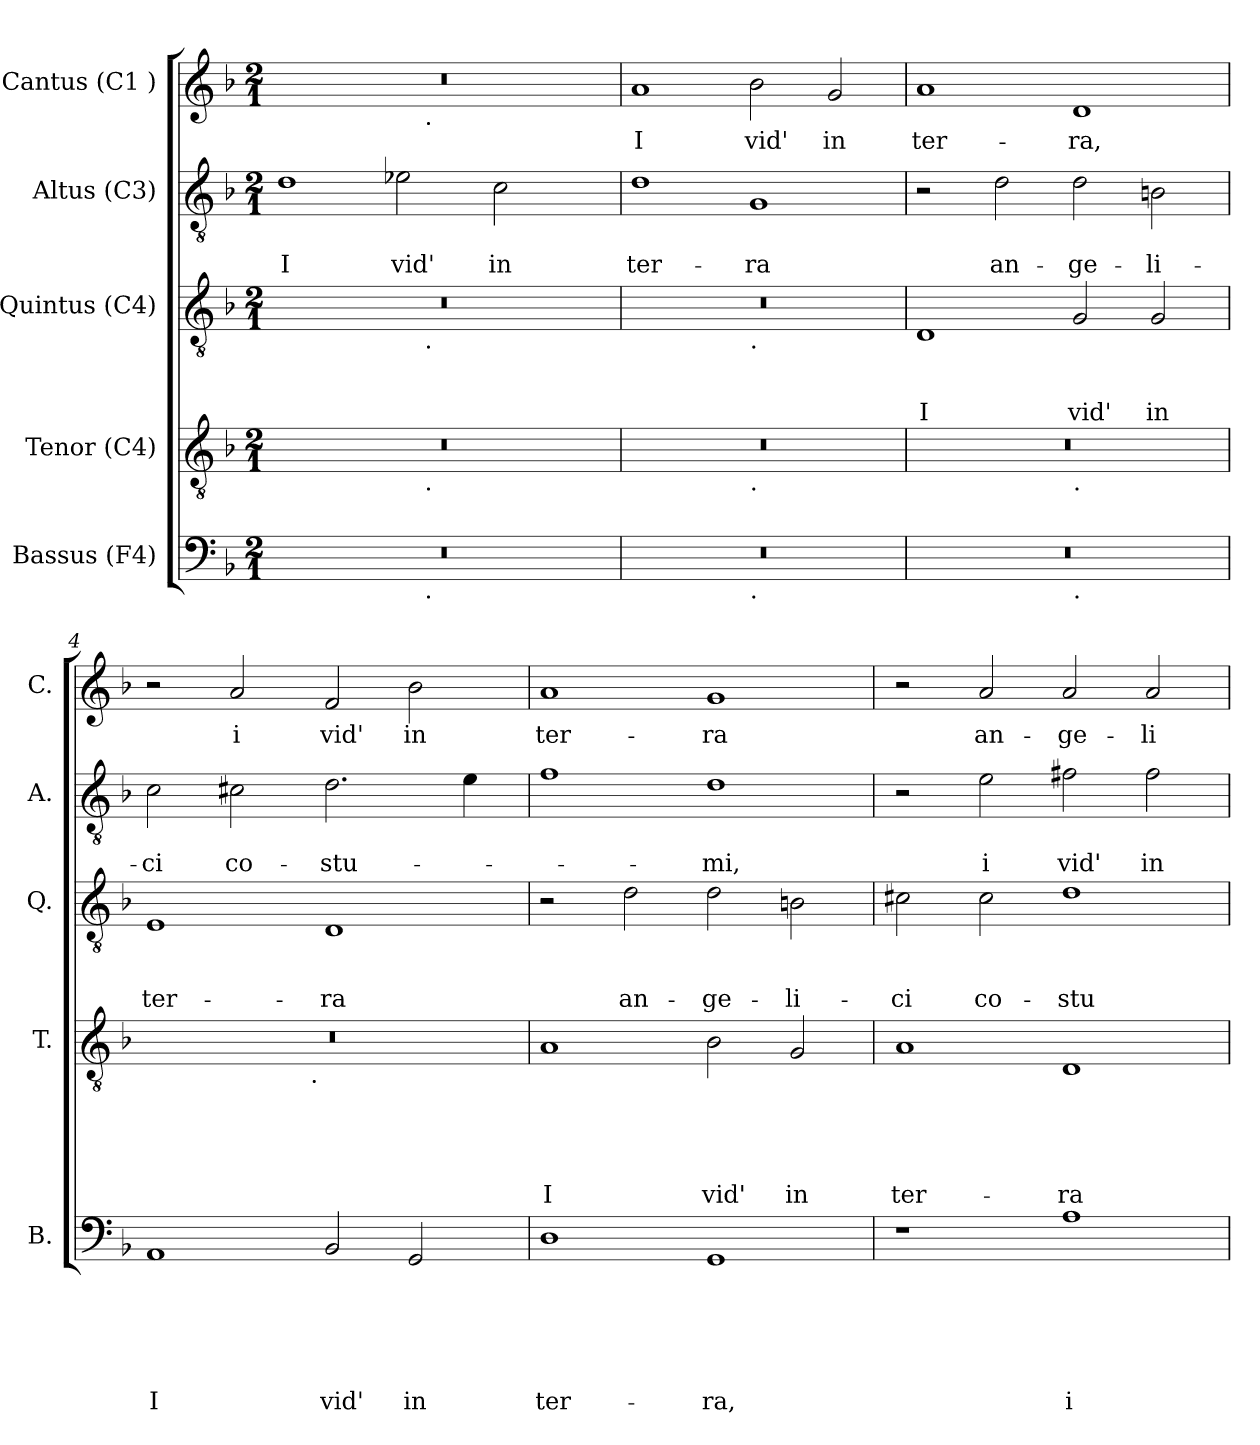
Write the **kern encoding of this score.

**kern	**text	**text	**text	**text	**text	**text	**kern	**text	**text	**text	**text	**text	**kern	**text	**text	**text	**kern	**text	**text	**kern	**text
*part5	*part5	*part5	*part5	*part5	*part5	*part5	*part4	*part4	*part4	*part4	*part4	*part4	*part3	*part3	*part3	*part3	*part2	*part2	*part2	*part1	*part1
*staff5	*staff5	*staff5	*staff5	*staff5	*staff5	*staff5	*staff4	*staff4	*staff4	*staff4	*staff4	*staff4	*staff3	*staff3	*staff3	*staff3	*staff2	*staff2	*staff2	*staff1	*staff1
*I"Bassus (F4)	*	*	*	*	*	*	*I"Tenor (C4)	*	*	*	*	*	*I"Quintus (C4)	*	*	*	*I"Altus (C3)	*	*	*I"Cantus (C1 )	*
*I'B.	*	*	*	*	*	*	*I'T.	*	*	*	*	*	*I'Q.	*	*	*	*I'A.	*	*	*I'C.	*
*clefF4	*	*	*	*	*	*	*clefGv2	*	*	*	*	*	*clefGv2	*	*	*	*clefGv2	*	*	*clefG2	*
*k[b-]	*	*	*	*	*	*	*k[b-]	*	*	*	*	*	*k[b-]	*	*	*	*k[b-]	*	*	*k[b-]	*
*F:	*	*	*	*	*	*	*F:	*	*	*	*	*	*F:	*	*	*	*F:	*	*	*F:	*
*M2/1	*	*	*	*	*	*	*M2/1	*	*	*	*	*	*M2/1	*	*	*	*M2/1	*	*	*M2/1	*
=1	=1	=1	=1	=1	=1	=1	=1	=1	=1	=1	=1	=1	=1	=1	=1	=1	=1	=1	=1	=1	=1
!	!	!	!	!	!	!	!	!	!	!	!	!	!	!	!	!	!	!	!LO:LY:b:rj	!	!
*^	*	*	*	*	*	*	*^	*	*	*	*	*	*^	*	*	*	*	*	*	*^	*
0r	1ryy	.	.	.	.	.	.	0r	1ryy	.	.	.	.	.	0r	1ryy	.	.	.	1d	.	I	0r	1ryy	.
!	!	!	!	!	!	!	!	!	!	!	!	!	!	!	!	!	!	!	!	!	!	!LO:LY:b	!	!	!
.	16.ryy	.	.	.	.	.	.	.	16.ryy	.	.	.	.	.	.	16.ryy	.	.	.	2e-X\	.	vid'	.	16.ryy	.
!	!	!	!	!	!	!	!	!	!	!	!	!	!	!	!	!	!	!	!	!	!	!	!	!LO:TX:b:t=.	!
!	!	!	!	!	!	!	!	!	!	!	!	!	!	!	!	!LO:TX:b:t=.	!	!	!	!	!	!	!	!	!
!	!	!	!	!	!	!	!	!	!LO:TX:b:t=.	!	!	!	!	!	!	!	!	!	!	!	!	!	!	!	!
!	!LO:TX:b:t=.	!	!	!	!	!	!	!	!	!	!	!	!	!	!	!	!	!	!	!	!	!	!	!	!
.	2ryy	.	.	.	.	.	.	.	2ryy	.	.	.	.	.	.	2ryy	.	.	.	.	.	.	.	2ryy	.
!	!	!	!	!	!	!	!	!	!	!	!	!	!	!	!	!	!	!	!	!	!	!LO:LY:b	!	!	!
.	.	.	.	.	.	.	.	.	.	.	.	.	.	.	.	.	.	.	.	2c\	.	in	.	.	.
.	4ryy	.	.	.	.	.	.	.	4ryy	.	.	.	.	.	.	4ryy	.	.	.	.	.	.	.	4ryy	.
.	8ryy	.	.	.	.	.	.	.	8ryy	.	.	.	.	.	.	8ryy	.	.	.	.	.	.	.	8ryy	.
.	32ryy	.	.	.	.	.	.	.	32ryy	.	.	.	.	.	.	32ryy	.	.	.	.	.	.	.	32ryy	.
=2	=2	=2	=2	=2	=2	=2	=2	=2	=2	=2	=2	=2	=2	=2	=2	=2	=2	=2	=2	=2	=2	=2	=2	=2	=2
!	!	!	!	!	!	!	!	!	!	!	!	!	!	!	!	!	!	!	!	!	!	!LO:LY:b	!	!	!LO:LY:b:rj
*	*	*	*	*	*	*	*	*	*	*	*	*	*	*	*	*	*	*	*	*	*	*	*v	*v	*
0r	1ryy	.	.	.	.	.	.	0r	1ryy	.	.	.	.	.	0r	1ryy	.	.	.	1d	.	ter-	1a	I
!	!	!	!	!	!	!	!	!	!	!	!	!	!	!	!	!LO:TX:b:t=.	!	!	!	!	!	!	!	!
!	!	!	!	!	!	!	!	!	!LO:TX:b:t=.	!	!	!	!	!	!	!	!	!	!	!	!	!	!	!
!	!LO:TX:b:t=.	!	!	!	!	!	!	!	!	!	!	!	!	!	!	!	!	!	!	!	!	!	!	!
!	!	!	!	!	!	!	!	!	!	!	!	!	!	!	!	!	!	!	!	!	!	!LO:LY:b	!	!LO:LY:b
.	1ryy	.	.	.	.	.	.	.	1ryy	.	.	.	.	.	.	1ryy	.	.	.	1G	.	-ra	2b-\	vid'
!	!	!	!	!	!	!	!	!	!	!	!	!	!	!	!	!	!	!	!	!	!	!	!	!LO:LY:b
.	.	.	.	.	.	.	.	.	.	.	.	.	.	.	.	.	.	.	.	.	.	.	2g/	in
=3	=3	=3	=3	=3	=3	=3	=3	=3	=3	=3	=3	=3	=3	=3	=3	=3	=3	=3	=3	=3	=3	=3	=3	=3
!	!	!	!	!	!	!	!	!	!	!	!	!	!	!	!	!	!	!	!LO:LY:b:rj	!	!	!	!	!LO:LY:b
*	*	*	*	*	*	*	*	*	*	*	*	*	*	*	*v	*v	*	*	*	*	*	*	*	*
0r	1ryy	.	.	.	.	.	.	0r	1ryy	.	.	.	.	.	1D	.	.	I	2r	.	.	1a	ter-
!	!	!	!	!	!	!	!	!	!	!	!	!	!	!	!	!	!	!	!	!	!LO:LY:b	!	!
.	.	.	.	.	.	.	.	.	.	.	.	.	.	.	.	.	.	.	2d\	.	an-	.	.
!	!	!	!	!	!	!	!	!	!LO:TX:b:t=.	!	!	!	!	!	!	!	!	!	!	!	!	!	!
!	!LO:TX:b:t=.	!	!	!	!	!	!	!	!	!	!	!	!	!	!	!	!	!	!	!	!	!	!
!	!	!	!	!	!	!	!	!	!	!	!	!	!	!	!	!	!	!LO:LY:b	!	!	!LO:LY:b	!	!LO:LY:b
.	1ryy	.	.	.	.	.	.	.	1ryy	.	.	.	.	.	2G/	.	.	vid'	2d\	.	-ge-	1d	-ra,
!	!	!	!	!	!	!	!	!	!	!	!	!	!	!	!	!	!	!LO:LY:b	!	!	!LO:LY:b	!	!
.	.	.	.	.	.	.	.	.	.	.	.	.	.	.	2G/	.	.	in	2Bn\	.	-li-	.	.
=4	=4	=4	=4	=4	=4	=4	=4	=4	=4	=4	=4	=4	=4	=4	=4	=4	=4	=4	=4	=4	=4	=4	=4
!	!	!	!	!	!	!	!LO:LY:b:rj	!	!	!	!	!	!	!	!	!	!	!LO:LY:b	!	!	!LO:LY:b	!	!
*v	*v	*	*	*	*	*	*	*	*	*	*	*	*	*	*	*	*	*	*	*	*	*	*
1AA	.	.	.	.	.	I	0r	2ryy	.	.	.	.	.	1E	.	.	ter-	2c\	.	-ci	2r	.
!	!	!	!	!	!	!	!	!	!	!	!	!	!	!	!	!	!	!	!	!LO:LY:b	!	!LO:LY:b
.	.	.	.	.	.	.	.	4...ryy	.	.	.	.	.	.	.	.	.	2c#X\	.	co-	2a/	i
!	!	!	!	!	!	!	!	!LO:TX:b:t=.	!	!	!	!	!	!	!	!	!	!	!	!	!	!
.	.	.	.	.	.	.	.	1ryy	.	.	.	.	.	.	.	.	.	.	.	.	.	.
!	!	!	!	!	!	!LO:LY:b	!	!	!	!	!	!	!	!	!	!	!LO:LY:b	!	!	!LO:LY:b	!	!LO:LY:b
2BB-/	.	.	.	.	.	vid'	.	.	.	.	.	.	.	1D	.	.	-ra	2.d\	.	-stu-	2f/	vid'
!	!	!	!	!	!	!LO:LY:b	!	!	!	!	!	!	!	!	!	!	!	!	!	!	!	!LO:LY:b
2GG/	.	.	.	.	.	in	.	.	.	.	.	.	.	.	.	.	.	.	.	.	2b-\	in
.	.	.	.	.	.	.	.	.	.	.	.	.	.	.	.	.	.	4e\	.	.	.	.
.	.	.	.	.	.	.	.	32ryy	.	.	.	.	.	.	.	.	.	.	.	.	.	.
!!LO:LB:g=z
=5	=5	=5	=5	=5	=5	=5	=5	=5	=5	=5	=5	=5	=5	=5	=5	=5	=5	=5	=5	=5	=5	=5
!	!	!	!	!	!	!LO:LY:b	!	!	!	!	!	!	!LO:LY:b:rj	!	!	!	!	!	!	!	!	!LO:LY:b
*	*	*	*	*	*	*	*v	*v	*	*	*	*	*	*	*	*	*	*	*	*	*	*
1D	.	.	.	.	.	ter-	1A	.	.	.	.	I	2r	.	.	.	1f	.	.	1a	ter-
!	!	!	!	!	!	!	!	!	!	!	!	!	!	!	!	!LO:LY:b	!	!	!	!	!
.	.	.	.	.	.	.	.	.	.	.	.	.	2d\	.	.	an-	.	.	.	.	.
!	!	!	!	!	!	!LO:LY:b	!	!	!	!	!	!LO:LY:b	!	!	!	!LO:LY:b	!	!	!LO:LY:b	!	!LO:LY:b
1GG	.	.	.	.	.	-ra,	2B-\	.	.	.	.	vid'	2d\	.	.	-ge-	1d	.	-mi,	1g	-ra
!	!	!	!	!	!	!	!	!	!	!	!	!LO:LY:b	!	!	!	!LO:LY:b	!	!	!	!	!
.	.	.	.	.	.	.	2G/	.	.	.	.	in	2Bn\	.	.	-li-	.	.	.	.	.
=6	=6	=6	=6	=6	=6	=6	=6	=6	=6	=6	=6	=6	=6	=6	=6	=6	=6	=6	=6	=6	=6
!	!	!	!	!	!	!	!	!	!	!	!	!LO:LY:b	!	!	!	!LO:LY:b	!	!	!	!	!
1r	.	.	.	.	.	.	1A	.	.	.	.	ter-	2c#X\	.	.	-ci	2r	.	.	2r	.
!	!	!	!	!	!	!	!	!	!	!	!	!	!	!	!	!LO:LY:b	!	!	!LO:LY:b	!	!LO:LY:b
.	.	.	.	.	.	.	.	.	.	.	.	.	2c#\	.	.	co-	2e\	.	i	2a/	an-
!	!	!	!	!	!	!LO:LY:b:rj	!	!	!	!	!	!LO:LY:b	!	!	!	!LO:LY:b	!	!	!LO:LY:b	!	!LO:LY:b
1A	.	.	.	.	.	i	1D	.	.	.	.	-ra	1d	.	.	-stu-	2f#X\	.	vid'	2a/	-ge-
!	!	!	!	!	!	!	!	!	!	!	!	!	!	!	!	!	!	!	!LO:LY:b	!	!LO:LY:b
.	.	.	.	.	.	.	.	.	.	.	.	.	.	.	.	.	2f#\	.	in	2a/	-li-
=	=	=	=	=	=	=	=	=	=	=	=	=	=	=	=	=	=	=	=	=	=
*-	*-	*-	*-	*-	*-	*-	*-	*-	*-	*-	*-	*-	*-	*-	*-	*-	*-	*-	*-	*-	*-
